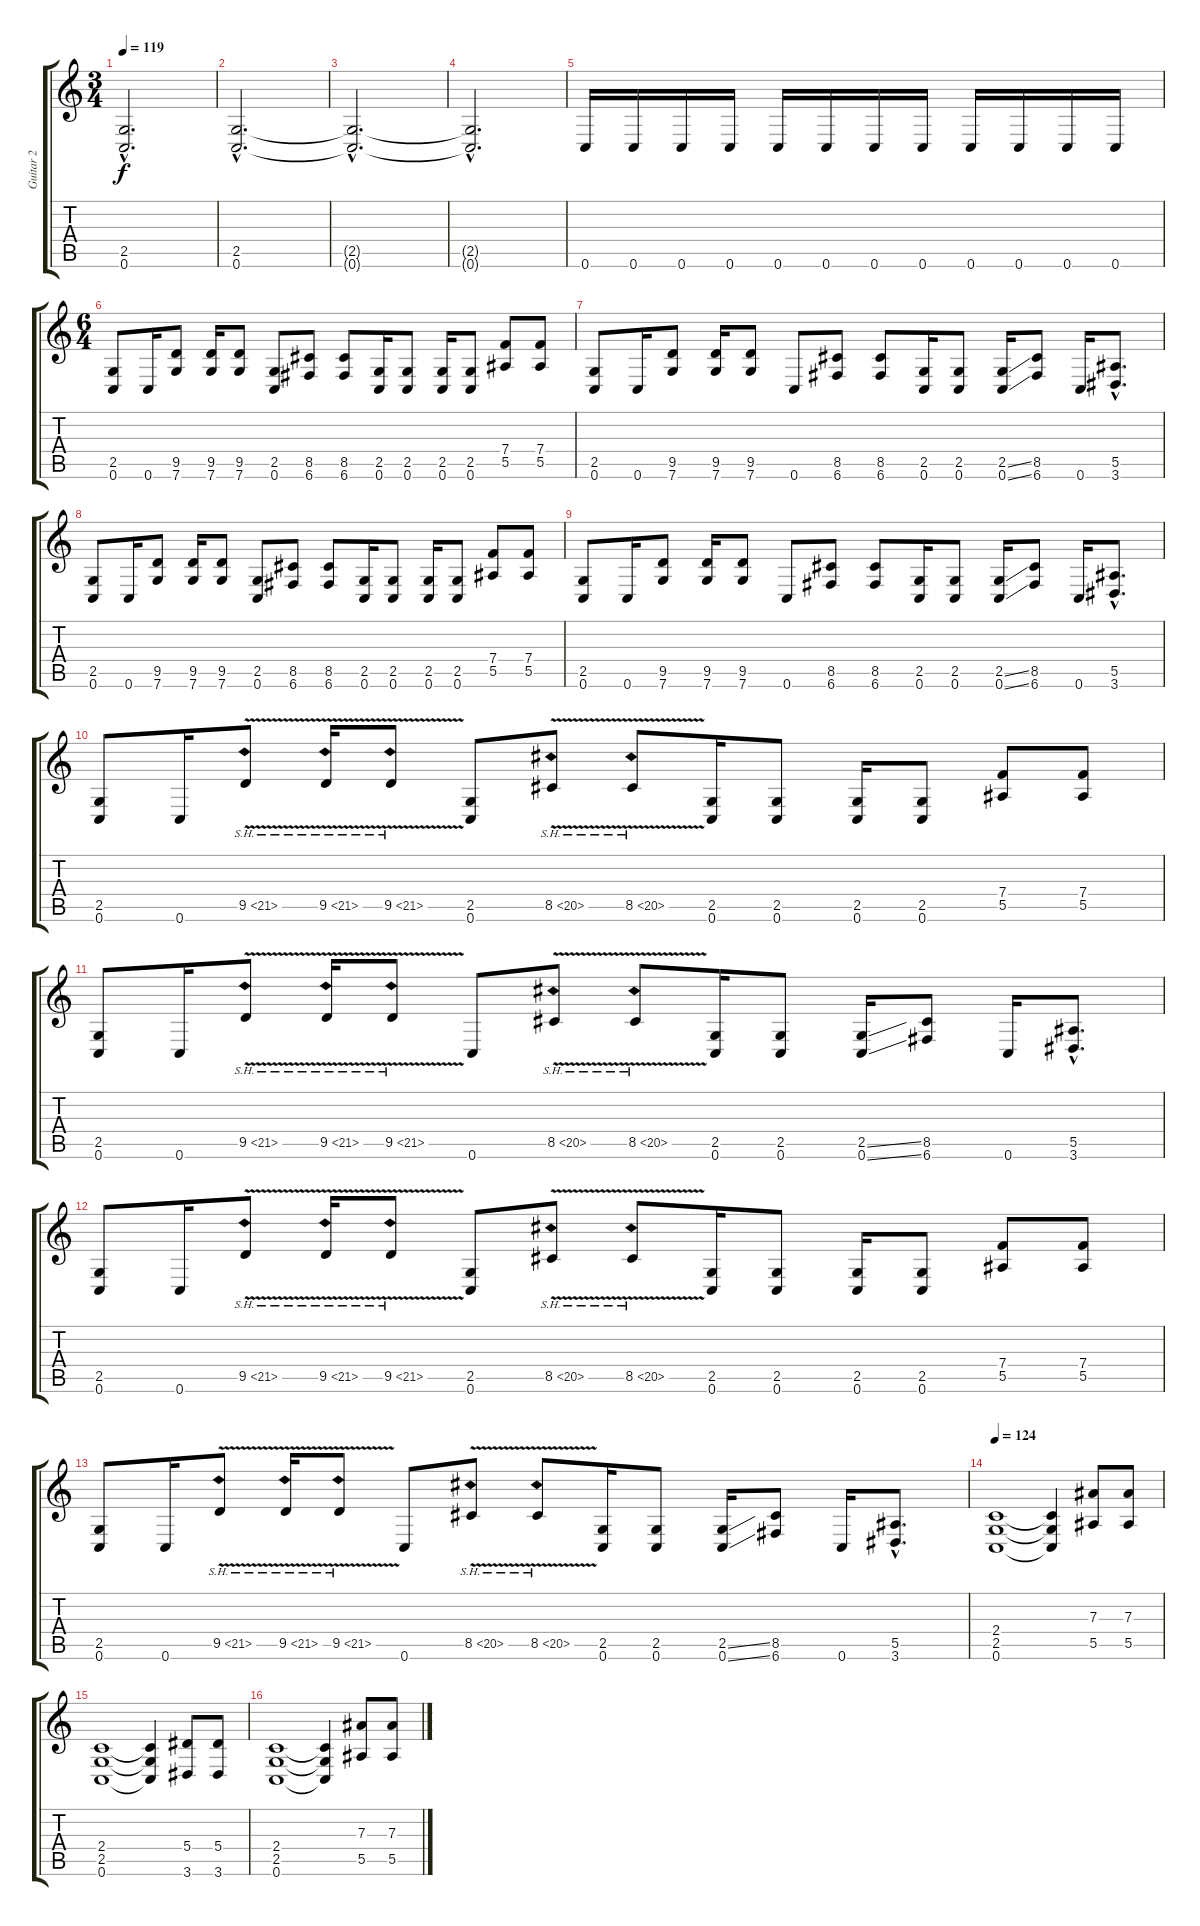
\track ("Guitar 2" "Guitar 2") {instrument distortionguitar}
\staff {score tabs}
\tuning (C4 G3 Eb3 Bb2 F2 C2) {hide}
\ts (3 4)
\tempo 119
\clef g2
\ks c
(2.5{hac t} 0.6{hac t}).2{d dy f} |
(2.5{hac} 0.6{hac}).2{d} |
(2.5{hac t} 0.6{hac t}).2{d} |
(2.5{hac t} 0.6{hac t}).2{d} |
0.6.16 0.6.16 0.6.16 0.6.16 0.6.16 0.6.16 0.6.16 0.6.16 0.6.16 0.6.16 0.6.16 0.6.16 |
\ts (6 4)
\section ("" "")
(2.5 0.6).8 0.6.16 (9.5 7.6).8 (9.5 7.6).16 (9.5 7.6).8 (2.5 0.6).8 (8.5 6.6).8 (8.5 6.6).8 (2.5 0.6).16 (2.5 0.6).8 (2.5 0.6).16 (2.5 0.6).8 (7.4 5.5).8 (7.4 5.5).8 |
(2.5 0.6).8 0.6.16 (9.5 7.6).8 (9.5 7.6).16 (9.5 7.6).8 0.6.8 (8.5 6.6).8 (8.5 6.6).8 (2.5 0.6).16 (2.5 0.6).8 (2.5{ss} 0.6{ss}).16 (8.5 6.6).8 0.6.16 (5.5{hac} 3.6{hac}).8{d} |
(2.5 0.6).8 0.6.16 (9.5 7.6).8 (9.5 7.6).16 (9.5 7.6).8 (2.5 0.6).8 (8.5 6.6).8 (8.5 6.6).8 (2.5 0.6).16 (2.5 0.6).8 (2.5 0.6).16 (2.5 0.6).8 (7.4 5.5).8 (7.4 5.5).8 |
(2.5 0.6).8 0.6.16 (9.5 7.6).8 (9.5 7.6).16 (9.5 7.6).8 0.6.8 (8.5 6.6).8 (8.5 6.6).8 (2.5 0.6).16 (2.5 0.6).8 (2.5{ss} 0.6{ss}).16 (8.5 6.6).8 0.6.16 (5.5{hac} 3.6{hac}).8{d} |
(2.5 0.6).8 0.6.16 9.5{sh 12 v}.8 9.5{sh 12 v}.16 9.5{sh 12 v}.8 (2.5 0.6).8 8.5{sh 12 v}.8 8.5{sh 12 v}.8 (2.5 0.6).16 (2.5 0.6).8 (2.5 0.6).16 (2.5 0.6).8 (7.4 5.5).8 (7.4 5.5).8 |
(2.5 0.6).8 0.6.16 9.5{sh 12 v}.8 9.5{sh 12 v}.16 9.5{sh 12 v}.8 0.6.8 8.5{sh 12 v}.8 8.5{sh 12 v}.8 (2.5 0.6).16 (2.5 0.6).8 (2.5{ss} 0.6{ss}).16 (8.5 6.6).8 0.6.16 (5.5{hac} 3.6{hac}).8{d} |
(2.5 0.6).8 0.6.16 9.5{sh 12 v}.8 9.5{sh 12 v}.16 9.5{sh 12 v}.8 (2.5 0.6).8 8.5{sh 12 v}.8 8.5{sh 12 v}.8 (2.5 0.6).16 (2.5 0.6).8 (2.5 0.6).16 (2.5 0.6).8 (7.4 5.5).8 (7.4 5.5).8 |
(2.5 0.6).8 0.6.16 9.5{sh 12 v}.8 9.5{sh 12 v}.16 9.5{sh 12 v}.8 0.6.8 8.5{sh 12 v}.8 8.5{sh 12 v}.8 (2.5 0.6).16 (2.5 0.6).8 (2.5{ss} 0.6{ss}).16 (8.5 6.6).8 0.6.16 (5.5{hac} 3.6{hac}).8{d} |
\section ("" "")
\tempo 124
(2.4 2.5 0.6).1 (2.4{t} 2.5{t} 0.6{t}).4 (7.3 5.5).8 (7.3 5.5).8 |
(2.4 2.5 0.6).1 (2.4{t} 2.5{t} 0.6{t}).4 (5.4 3.6).8 (5.4 3.6).8 |
(2.4 2.5 0.6).1 (2.4{t} 2.5{t} 0.6{t}).4 (7.3 5.5).8 (7.3 5.5).8
